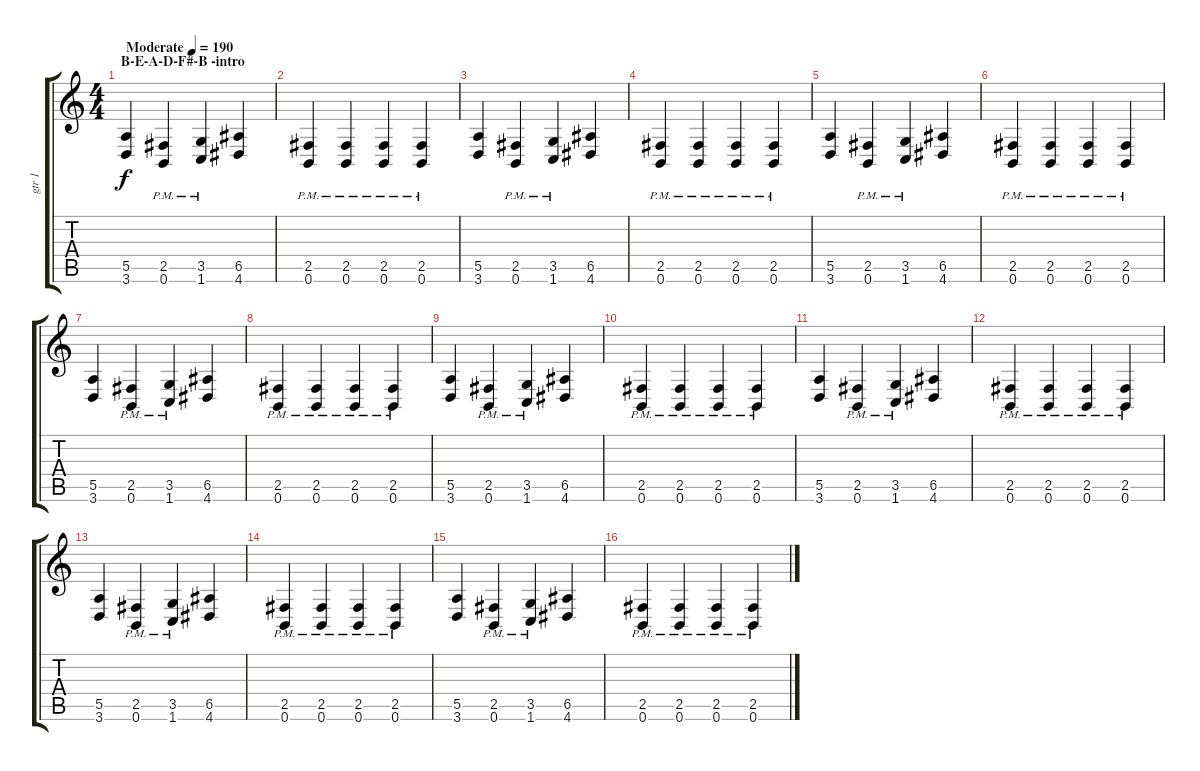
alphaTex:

\track ("gtr 1" "gtr 1") {instrument overdrivenguitar}
\staff {score tabs}
\tuning (B3 Gb3 D3 A2 E2 B1) {hide}
\ts (4 4)
\section ("" "B-E-A-D-F#-B -intro")
\tempo (190 "Moderate")
\clef g2
\ks c
(5.5 3.6).4{dy f instrument overdrivenguitar} (2.5{pm} 0.6{pm}).4 (3.5{pm} 1.6{pm}).4 (6.5 4.6).4 |
(2.5{pm} 0.6{pm}).4 (2.5{pm} 0.6{pm}).4 (2.5{pm} 0.6{pm}).4 (2.5{pm} 0.6{pm}).4 |
(5.5 3.6).4 (2.5{pm} 0.6{pm}).4 (3.5{pm} 1.6{pm}).4 (6.5 4.6).4 |
(2.5{pm} 0.6{pm}).4 (2.5{pm} 0.6{pm}).4 (2.5{pm} 0.6{pm}).4 (2.5{pm} 0.6{pm}).4 |
(5.5 3.6).4 (2.5{pm} 0.6{pm}).4 (3.5{pm} 1.6{pm}).4 (6.5 4.6).4 |
(2.5{pm} 0.6{pm}).4 (2.5{pm} 0.6{pm}).4 (2.5{pm} 0.6{pm}).4 (2.5{pm} 0.6{pm}).4 |
(5.5 3.6).4 (2.5{pm} 0.6{pm}).4 (3.5{pm} 1.6{pm}).4 (6.5 4.6).4 |
(2.5{pm} 0.6{pm}).4 (2.5{pm} 0.6{pm}).4 (2.5{pm} 0.6{pm}).4 (2.5{pm} 0.6{pm}).4 |
(5.5 3.6).4 (2.5{pm} 0.6{pm}).4 (3.5{pm} 1.6{pm}).4 (6.5 4.6).4 |
(2.5{pm} 0.6{pm}).4 (2.5{pm} 0.6{pm}).4 (2.5{pm} 0.6{pm}).4 (2.5{pm} 0.6{pm}).4 |
(5.5 3.6).4 (2.5{pm} 0.6{pm}).4 (3.5{pm} 1.6{pm}).4 (6.5 4.6).4 |
(2.5{pm} 0.6{pm}).4 (2.5{pm} 0.6{pm}).4 (2.5{pm} 0.6{pm}).4 (2.5{pm} 0.6{pm}).4 |
(5.5 3.6).4 (2.5{pm} 0.6{pm}).4 (3.5{pm} 1.6{pm}).4 (6.5 4.6).4 |
(2.5{pm} 0.6{pm}).4 (2.5{pm} 0.6{pm}).4 (2.5{pm} 0.6{pm}).4 (2.5{pm} 0.6{pm}).4 |
(5.5 3.6).4 (2.5{pm} 0.6{pm}).4 (3.5{pm} 1.6{pm}).4 (6.5 4.6).4 |
(2.5{pm} 0.6{pm}).4 (2.5{pm} 0.6{pm}).4 (2.5{pm} 0.6{pm}).4 (2.5{pm} 0.6{pm}).4
